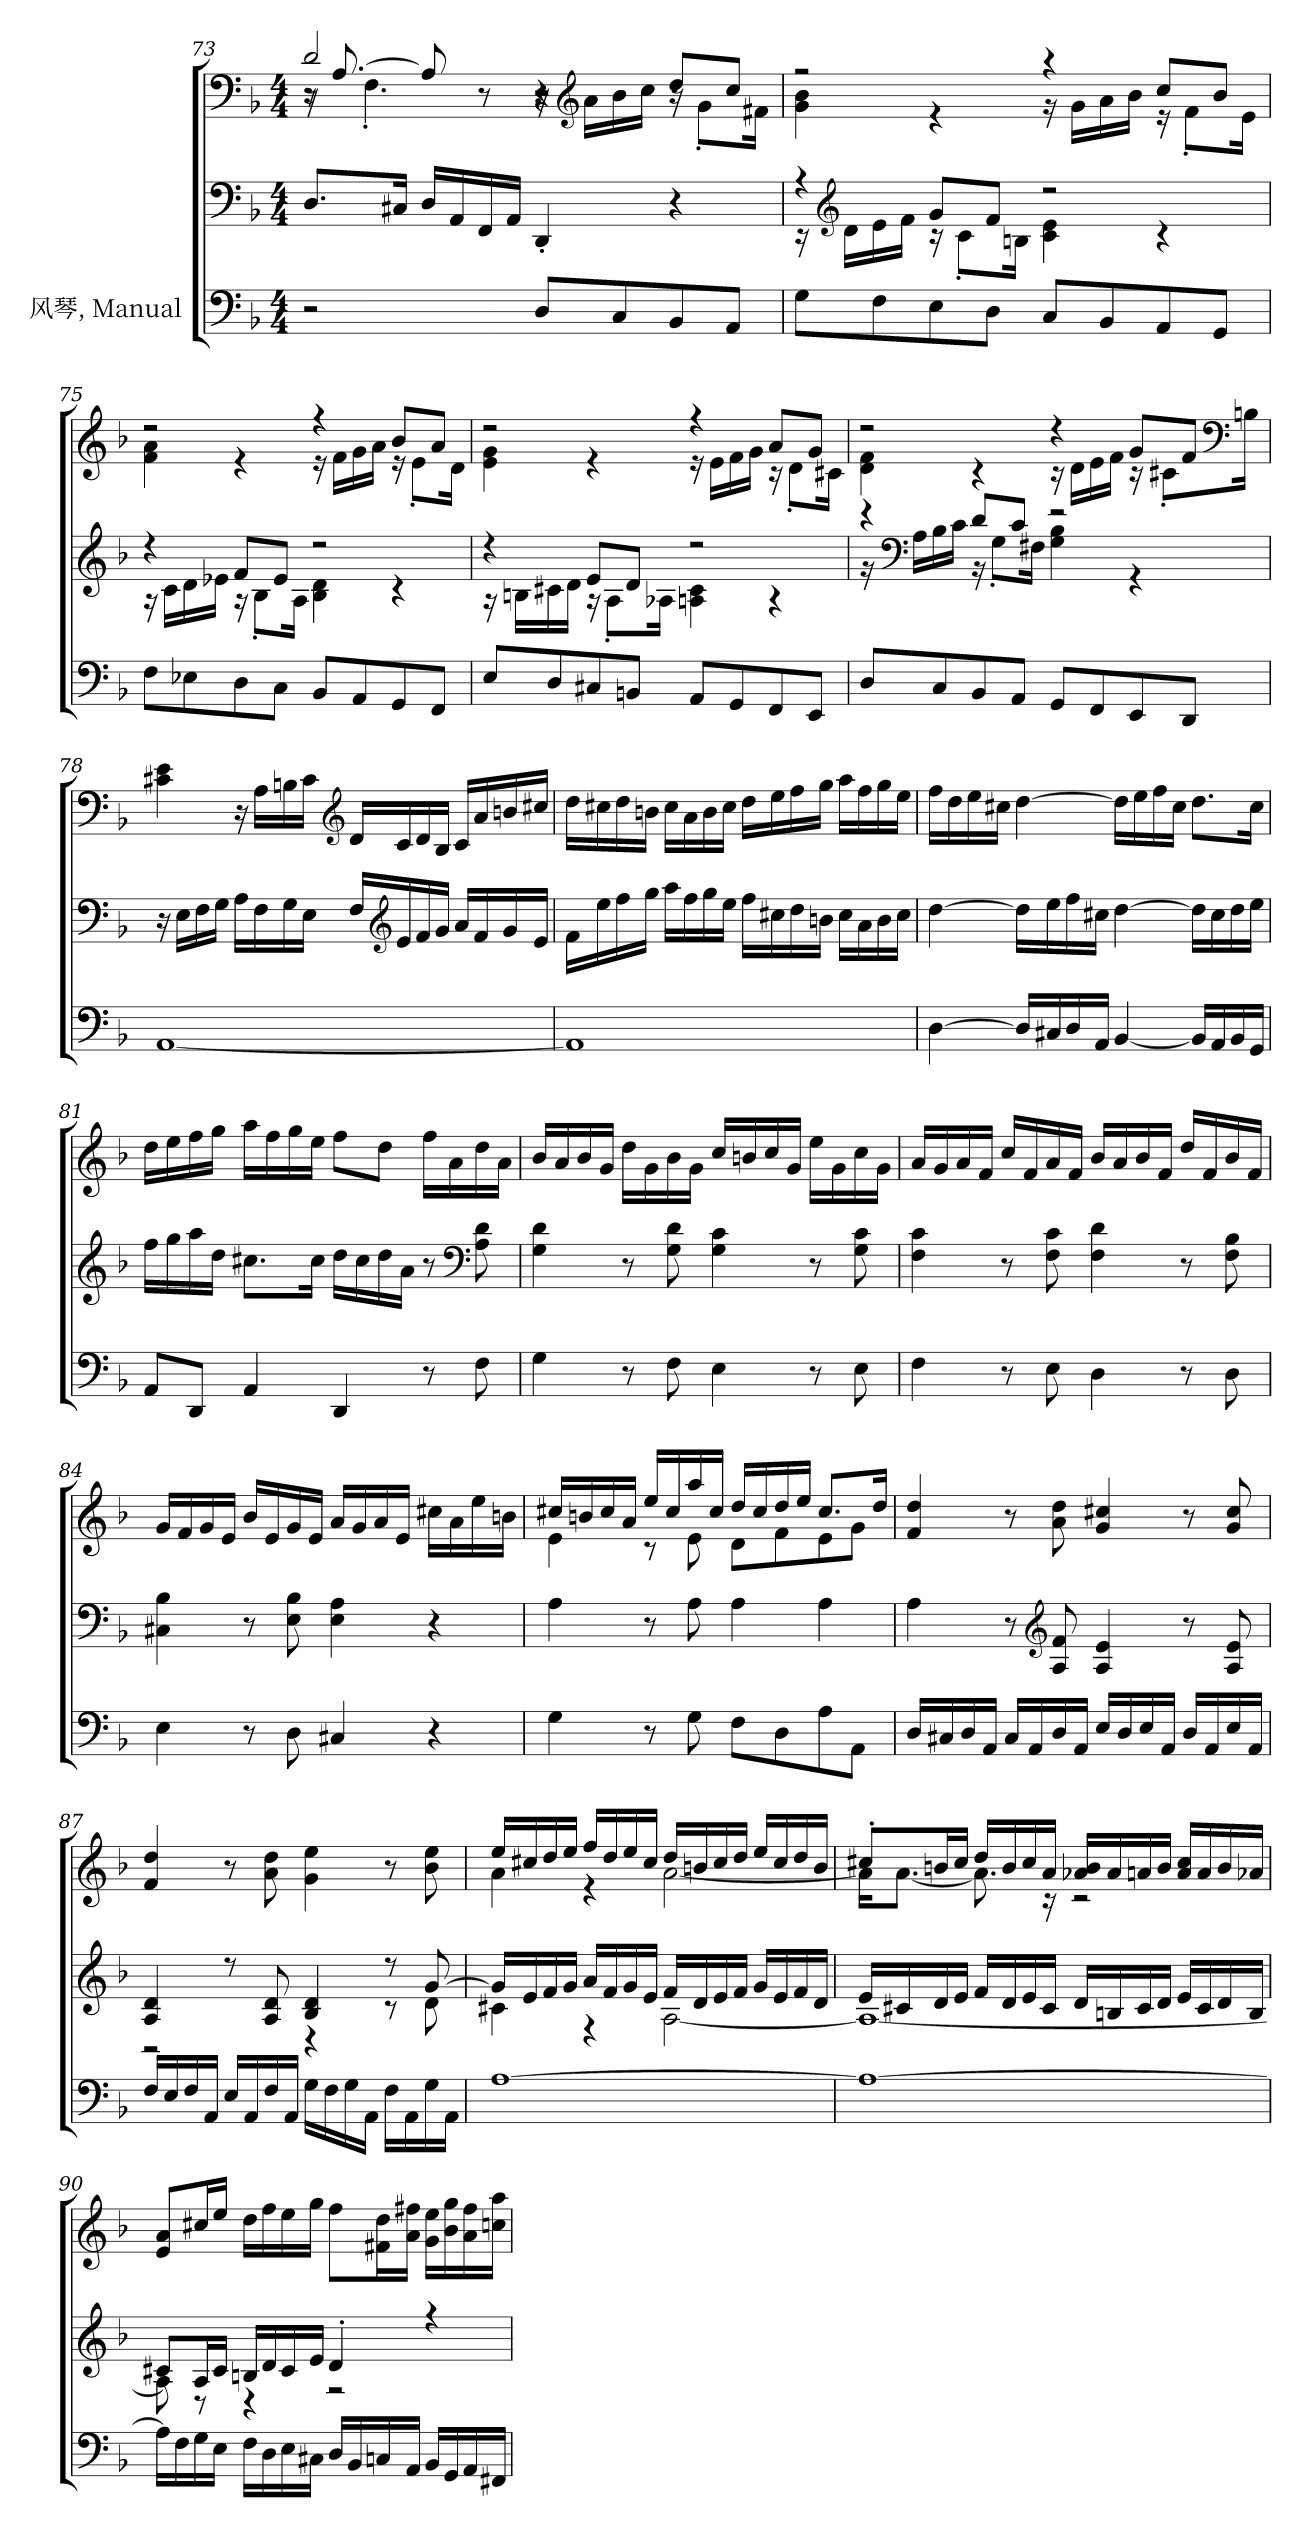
**kern	**kern	**kern
*part1	*part1	*part1
*staff3	*staff2	*staff1
*I"风琴, Manual	*	*
*clefF4	*clefF4	*clefF4
*k[b-]	*k[b-]	*k[b-]
*M4/4	*M4/4	*M4/4
=73	=73	=73
*	*	*^
*	*	*	*^
2r	8.D/L	2d/	8r	16r
.	.	.	.	[8.A/
.	.	.	4.F'\	.
.	16C#X/Jk	.	.	.
.	16D/LL	.	.	8A/]
.	16AA/	.	.	.
.	16FF/	.	.	8r
.	16AA/JJ	.	.	.
8D/L	4DD'/	4r	16r	2r
*	*	*clefG2	*	*
.	.	.	16a\LL	.
8C/	.	.	16b-\	.
.	.	.	16cc\JJ	.
8BB-/	4r	8dd/L	16r	.
.	.	.	8g'\L	.
8AA/J	.	8cc/J	.	.
.	.	.	16f#X\Jk	.
*	*	*	*v	*v
!!LO:LB:g=z
=74	=74	=74	=74
*	*^	*	*
8G\L	4r	16r	2r	4g\ 4b-\
*	*clefG2	*	*	*
.	.	16d\LL	.	.
8F\	.	16e\	.	.
.	.	16f\JJ	.	.
8E\	8g/L	16r	.	4r
.	.	8c'\L	.	.
8D\J	8f/J	.	.	.
.	.	16Bn\Jk	.	.
8C/L	2r	4c\ 4e\	4r	16r
.	.	.	.	16g\LL
8BB-/	.	.	.	16a\
.	.	.	.	16b-\JJ
8AA/	.	4r	8cc/L	16r
.	.	.	.	8f'\L
8GG/J	.	.	8b-/J	.
.	.	.	.	16e\Jk
=75	=75	=75	=75	=75
8F\L	4r	16r	2r	4f\ 4a\
.	.	16c\LL	.	.
8E-X\	.	16d\	.	.
.	.	16e-X\JJ	.	.
8D\	8f/L	16r	.	4r
.	.	8B-'\L	.	.
8C\J	8e-/J	.	.	.
.	.	16A\Jk	.	.
8BB-/L	2r	4B-\ 4d\	4r	16r
.	.	.	.	16f\LL
8AA/	.	.	.	16g\
.	.	.	.	16a\JJ
8GG/	.	4r	8b-/L	16r
.	.	.	.	8e'\L
8FF/J	.	.	8a/J	.
.	.	.	.	16d\Jk
!!LO:LB:g=z	!!
=76	=76	=76	=76	=76
8E/L	4r	16r	2r	4e\ 4g\
.	.	16Bn\LL	.	.
8D/	.	16c#X\	.	.
.	.	16d\JJ	.	.
8C#X/	8e/L	16r	.	4r
.	.	8A'\L	.	.
8BBn/J	8d/J	.	.	.
.	.	16A-X\Jk	.	.
8AA/L	2r	4An\ 4c#\	4r	16r
.	.	.	.	16e\LL
8GG/	.	.	.	16f\
.	.	.	.	16g\JJ
8FF/	.	4r	8a/L	16r
.	.	.	.	8d'\L
8EE/J	.	.	8g/J	.
.	.	.	.	16c#X\Jk
=77	=77	=77	=77	=77
8D/L	4r	16r	2r	4d\ 4f\
*	*clefF4	*	*	*
.	.	16A\LL	.	.
8C/	.	16B-\	.	.
.	.	16c\JJ	.	.
8BB-/	8d/L	16r	.	4r
.	.	8G'\L	.	.
8AA/J	8c/J	.	.	.
.	.	16F#X\Jk	.	.
8GG/L	2r	4G\ 4B-\	4r	16r
.	.	.	.	16d\LL
8FF/	.	.	.	16e\
.	.	.	.	16f\JJ
8EE/	.	4r	8g/L	16r
.	.	.	.	8c#X'\L
8DD/J	.	.	8f/J	.
*	*	*	*clefF4	*
.	.	.	.	16Bn\Jk
*	*v	*v	*	*
*	*	*v	*v
!!LO:PB:g=z
=78	=78	=78
[1AA	16r	4c#X\ 4e\
.	16E\LL	.
.	16F\	.
.	16G\JJ	.
.	16A\LL	16r
.	16F\	16A\LL
.	16G\	16Bn\
.	16E\JJ	16c#\JJ
*	*	*clefG2
.	16F/LL	16d/LL
*	*clefG2	*
.	16e/	16c#/
.	16f/	16d/
.	16g/JJ	16B/JJ
.	16a/LL	16c#/LL
.	16f/	16a/
.	16g/	16bn/
.	16e/JJ	16cc#X/JJ
=79	=79	=79
1AA]	16f\LL	16dd\LL
.	16ee\	16cc#X\
.	16ff\	16dd\
.	16gg\JJ	16bn\JJ
.	16aa\LL	16cc#\LL
.	16ff\	16a\
.	16gg\	16b\
.	16ee\JJ	16cc#\JJ
.	16ff\LL	16dd\LL
.	16cc#X\	16ee\
.	16dd\	16ff\
.	16bn\JJ	16gg\JJ
.	16cc#\LL	16aa\LL
.	16a\	16ff\
.	16b\	16gg\
.	16cc#\JJ	16ee\JJ
!!LO:LB:g=z
=80	=80	=80
[4D\	[4dd\	16ff\LL
.	.	16dd\
.	.	16ee\
.	.	16cc#X\JJ
16D/LL]	16dd\LL]	[4dd\
16C#X/	16ee\	.
16D/	16ff\	.
16AA/JJ	16cc#X\JJ	.
[4BB-/	[4dd\	16dd\LL]
.	.	16ee\
.	.	16ff\
.	.	16cc#\JJ
16BB-/LL]	16dd\LL]	8.dd\L
16AA/	16cc#\	.
16BB-/	16dd\	.
16GG/JJ	16ee\JJ	16cc#\Jk
=81	=81	=81
8AA/L	16ff\LL	16dd\LL
.	16gg\	16ee\
8DD/J	16aa\	16ff\
.	16dd\JJ	16gg\JJ
4AA/	8.cc#X\L	16aa\LL
.	.	16ff\
.	.	16gg\
.	16cc#\Jk	16ee\JJ
4DD/	16dd\LL	8ff\L
.	16cc#\	.
.	16dd\	8dd\J
.	16a\JJ	.
8r	8r	16ff\LL
.	.	16a\
*	*clefF4	*
8F\	8A\ 8d\	16dd\
.	.	16a\JJ
!!LO:LB:g=z
=82	=82	=82
4G\	4G\ 4d\	16b-/LL
.	.	16a/
.	.	16b-/
.	.	16g/JJ
8r	8r	16dd\LL
.	.	16g\
8F\	8G\ 8d\	16b-\
.	.	16g\JJ
4E\	4G\ 4c\	16cc/LL
.	.	16bn/
.	.	16cc/
.	.	16g/JJ
8r	8r	16ee\LL
.	.	16g\
8E\	8G\ 8c\	16cc\
.	.	16g\JJ
=83	=83	=83
4F\	4F\ 4c\	16a/LL
.	.	16g/
.	.	16a/
.	.	16f/JJ
8r	8r	16cc/LL
.	.	16f/
8E\	8F\ 8c\	16a/
.	.	16f/JJ
4D\	4F\ 4d\	16b-/LL
.	.	16a/
.	.	16b-/
.	.	16f/JJ
8r	8r	16dd/LL
.	.	16f/
8D\	8F\ 8B-\	16b-/
.	.	16f/JJ
!!LO:LB:g=z
=84	=84	=84
4E\	4C#X\ 4B-\	16g/LL
.	.	16f/
.	.	16g/
.	.	16e/JJ
8r	8r	16b-/LL
.	.	16e/
8D\	8E\ 8B-\	16g/
.	.	16e/JJ
4C#X/	4E\ 4A\	16a/LL
.	.	16g/
.	.	16a/
.	.	16e/JJ
4r	4r	16cc#X\LL
.	.	16a\
.	.	16ee\
.	.	16bn\JJ
=85	=85	=85
*	*	*^
4G\	4A\	16cc#X/LL	4e\
.	.	16bn/	.
.	.	16cc#/	.
.	.	16a/JJ	.
8r	8r	16ee/LL	8r
.	.	16cc#/	.
8G\	8A\	16aa/	8e\
.	.	16cc#/JJ	.
8F\L	4A\	16dd/LL	8d\L
.	.	16cc#/	.
8D\	.	16dd/	8f\
.	.	16ee/JJ	.
8A\	4A\	8.cc#/L	8e\
8AA\J	.	.	8g\J
.	.	16dd/Jk	.
*	*	*v	*v
!!LO:PB:g=z
=86	=86	=86
16D/LL	4A\	4f/ 4dd/
16C#X/	.	.
16D/	.	.
16AA/JJ	.	.
16C#/LL	8r	8r
16AA/	.	.
*	*clefG2	*
16D/	8A/ 8f/	8a\ 8dd\
16AA/JJ	.	.
16E/LL	4A/ 4e/	4g/ 4cc#X/
16D/	.	.
16E/	.	.
16AA/JJ	.	.
16D/LL	8r	8r
16AA/	.	.
16E/	8A/ 8e/	8g/ 8cc#/
16AA/JJ	.	.
=87	=87	=87
*	*^	*
16F/LL	4A/ 4d/	2r	4f/ 4dd/
16E/	.	.	.
16F/	.	.	.
16AA/JJ	.	.	.
16E/LL	8r	.	8r
16AA/	.	.	.
16F/	8A/ 8d/	.	8a\ 8dd\
16AA/JJ	.	.	.
16G\LL	4B-/ 4d/	4r	4g\ 4ee\
16F\	.	.	.
16G\	.	.	.
16AA\JJ	.	.	.
16F\LL	8r	8r	8r
16AA\	.	.	.
16G\	[8g/	8d\	8b-\ 8ee\
16AA\JJ	.	.	.
!!LO:LB:g=z
=88	=88	=88	=88
*	*	*	*^
[1A	16g/LL]	4c#X\	16ee/LL	4a\
.	16e/	.	16cc#X/	.
.	16f/	.	16dd/	.
.	16g/JJ	.	16ee/JJ	.
.	16a/LL	4r	16ff/LL	4r
.	16f/	.	16dd/	.
.	16g/	.	16ee/	.
.	16e/JJ	.	16cc#/JJ	.
.	16f/LL	[2A\	16dd/LL	[2a\
.	16d/	.	16bn/	.
.	16e/	.	16cc#/	.
.	16f/JJ	.	16dd/JJ	.
.	16g/LL	.	16ee/LL	.
.	16e/	.	16cc#/	.
.	16f/	.	16dd/	.
.	16d/JJ	.	16b/JJ	.
=89	=89	=89	=89	=89
1A_	16e/LL	1A_	8cc#X'/L	16a\KL]
.	16c#X/	.	.	[8.a\J
.	16d/	.	16bn/L	.
.	16e/JJ	.	16cc#/JJ	.
.	16f/LL	.	16dd/LL	8.a\]
.	16d/	.	16b/	.
.	16e/	.	16cc#/	.
.	16c#/JJ	.	16a/JJ	16r
.	16d/LL	.	16a-X/ 16b/LL	2r
.	16Bn/	.	16a-/	.
.	16c#/	.	16an/	.
.	16d/JJ	.	16b/JJ	.
.	16e/LL	.	16a/ 16cc#/LL	.
.	16c#/	.	16a/	.
.	16d/	.	16b/	.
.	16B/JJ	.	16a-X/JJ	.
*	*	*	*v	*v
!!LO:LB:g=z
=90	=90	=90	=90
16A\LL]	8c#X/L	8A\]	8e/ 8a/L
16F\	.	.	.
16G\	16A/L	8r	16cc#X/L
16E\JJ	16c#/JJ	.	16ee/JJ
16F\LL	16Bn/LL	4r	16dd\LL
16D\	16d/	.	16ff\
16E\	16c#/	.	16ee\
16C#X\JJ	16e/JJ	.	16gg\JJ
16D/LL	4d'/	2r	8ff\L
16BB-/	.	.	.
16Cn/	.	.	16f#X\ 16dd\L
16AA/JJ	.	.	16a\ 16ff#X\JJ
16BB-/LL	4r	.	16g\ 16ee\LL
16GG/	.	.	16b-\ 16gg\
16AA/	.	.	16a\ 16ff#\
16FF#X/JJ	.	.	16ccn\ 16aa\JJ
*	*v	*v	*
=	=	=
*-	*-	*-
